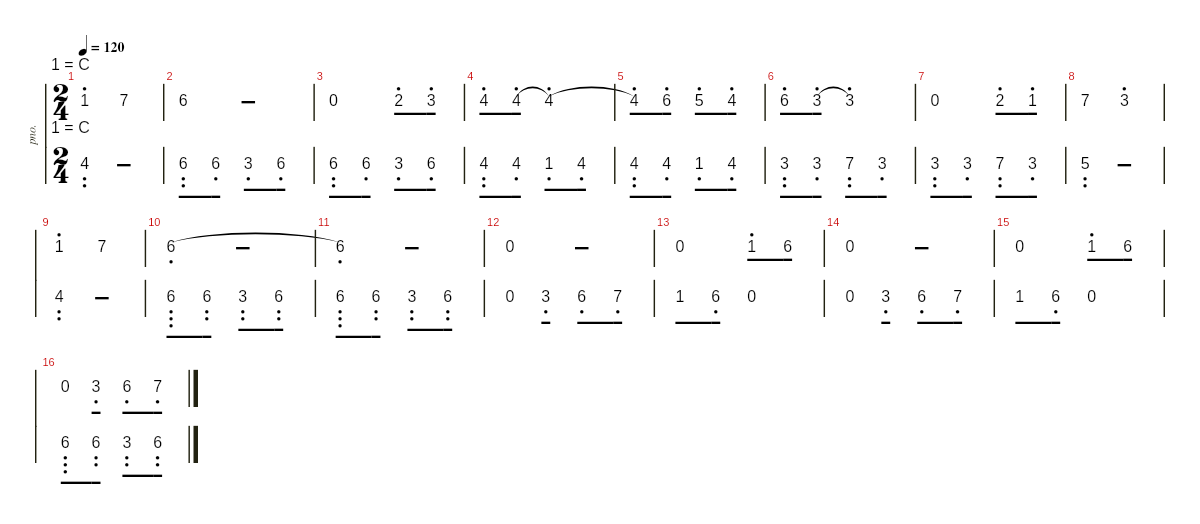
\hideDynamics
\bracketExtendMode nobrackets
\track ("Acoustic Piano" "pno.") {instrument acousticgrandpiano}
\staff {numbered}
\tuning (E4 B3 G3 D3 A2 E2)
\displaytranspose -12
\ts (2 4)
\tempo 120
\clef g2
\ks c
25.2.4{dy fff beam Down} 19.1.4{dy f beam Down} |
22.2.2{dy fff beam Up} |
r.4{beam Down} 22.1.8{dy f beam Down} 24.1.8{dy fff beam Down} |
25.1.8{beam Down} 25.1.8{beam Down} 25.1{t}.4{beam Down} |
25.1{t}.8{beam Down} 29.1.8{beam Down} 27.1.8{dy f beam Down} 25.1.8{beam Down} |
29.1.8{dy fff beam Down} 24.1.8{beam Down} 24.1{t}.4{beam Down} |
r.4{beam Down} 22.1.8{dy f beam Down} 20.1.8{beam Down} |
19.1.4{dy fff beam Down} 24.1.4{dy f beam Down} |
20.1.4{dy fff beam Down} 19.1.4{dy f beam Down} |
5.1.2{dy fff beam Up} |
5.1{t}.2{beam Up} |
r.2{beam Down} |
r.4{beam Down} 20.1.8{dy f beam Down} 17.1.8{beam Down} |
r.2{beam Down} |
r.4{beam Down} 20.1.8{beam Down} 17.1.8{beam Down} |
r.8{beam Down} 0.1.8{dy fff beam Up} 5.1.8{dy f beam Up} 7.1.8{beam Up}
\staff {numbered}
\tuning (G2 D2 A1 E1 B0)
\clef f4
\ottava regular
\simile none
\ks c
(3.2 5.1).2{dy f beam Up} |
2.1.8{beam Up} 14.1.8{beam Up} 9.1.8{dy mp beam Up} 14.1.8{beam Up} |
2.1.8{dy f beam Up} 14.1.8{beam Up} 9.1.8{dy mp beam Up} 14.1.8{beam Up} |
3.2.8{dy f beam Up} 10.1.8{beam Up} 5.1.8{dy mp beam Up} 10.1.8{beam Up} |
3.2.8{dy f beam Up} 10.1.8{beam Up} 5.1.8{dy mp beam Up} 10.1.8{beam Up} |
7.3.8{dy f beam Up} 9.1.8{beam Up} 4.1.8{dy mp beam Up} 9.1.8{beam Up} |
7.3.8{dy f beam Up} 9.1.8{beam Up} 4.1.8{dy mp beam Up} 9.1.8{beam Up} |
(0.1 17.2).2{dy f beam Up} |
(3.2 5.1).2{beam Up} |
0.3.8{beam Up} 2.1.8{beam Up} 2.2.8{dy mp beam Up} 2.1.8{beam Up} |
0.3.8{dy f beam Up} 2.1.8{beam Up} 2.2.8{dy mp beam Up} 2.1.8{beam Up} |
r.8{beam Down} 9.1.8{dy f beam Up} 14.1.8{dy mp beam Up} 16.1.8{beam Up} |
17.1.8{dy f beam Up} 14.1.8{beam Up} r.4{beam Down} |
r.8{beam Down} 9.1.8{beam Up} 14.1.8{dy mp beam Up} 16.1.8{beam Up} |
17.1.8{dy f beam Up} 14.1.8{beam Up} r.4{beam Down} |
0.3.8{beam Up} 2.1.8{beam Up} 2.2.8{dy mp beam Up} 2.1.8{beam Up}
